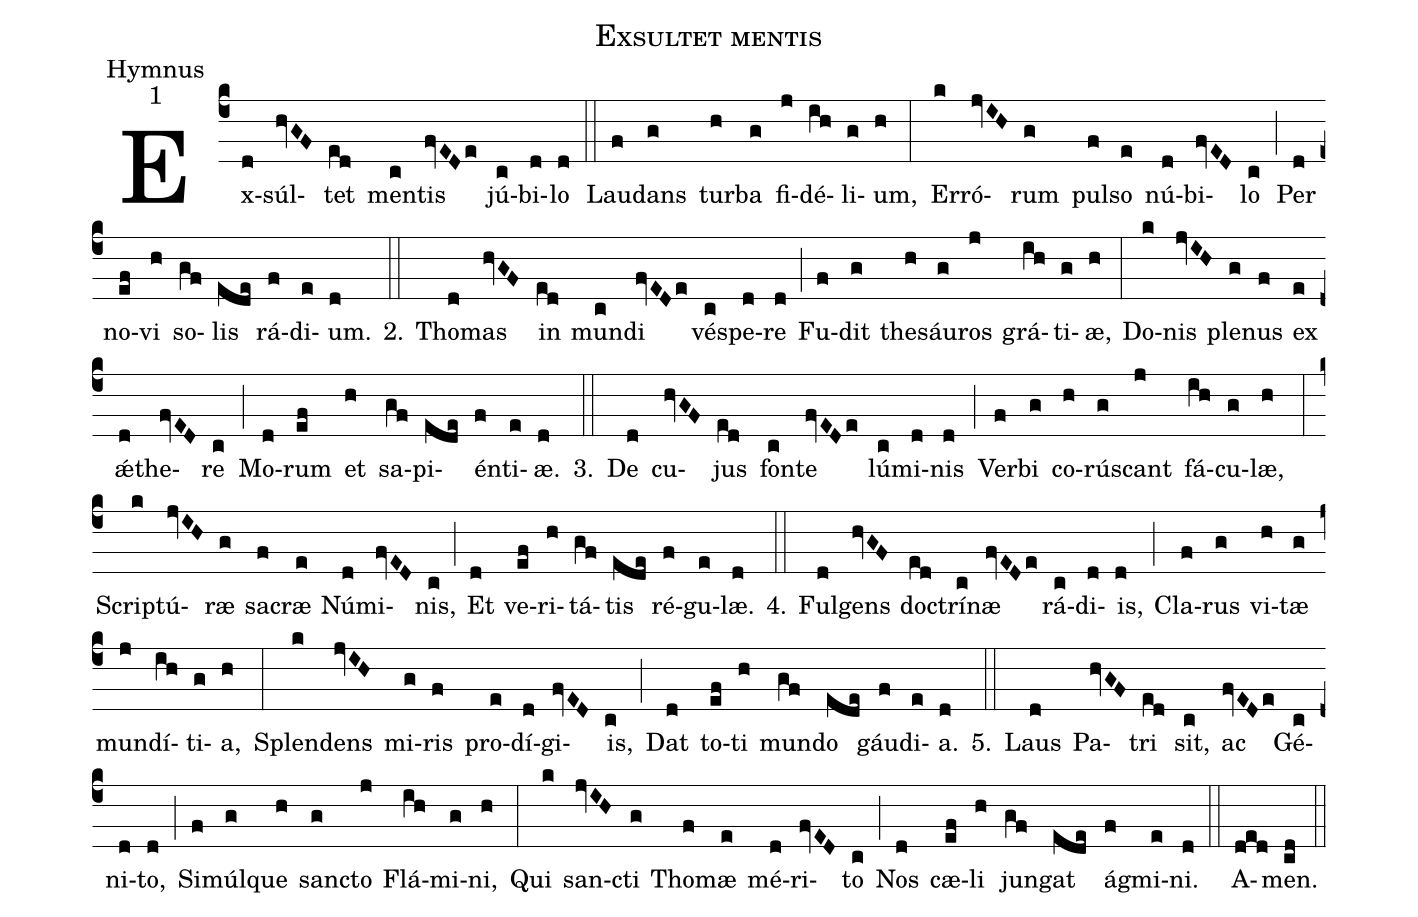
name:Exsultet mentis;
office-part:Hymnus;
mode:1;
%%
(c4) Ex(d)súl(hvGF)tet(ed) men(c)tis(fvEDe) jú(c)bi(d)lo(d) (::) Lau(f)dans(g) tur(h)ba(g) fi(j)dé(ih)li(g)um,(h) (:) Er(k)ró(jvIH)rum(g) pul(f)so(e) nú(d)bi(fvED)lo(c) (;) Per(d) no(ef)vi(h) so(gf)lis(ede) rá(f)di(e)um.(d) 2.(::) Tho(d)mas(hvGF) in(ed) mun(c)di(fvEDe) vé(c)spe(d)re(d) (;) Fu(f)dit(g) the(h)sáu(g)ros(j) grá(ih)ti(g)æ,(h) (:) Do(k)nis(jvIH) ple(g)nus(f) ex(e) <sp>'ae</sp>(d)the(fvED)re(c) (;) Mo(d)rum(ef) et(h) sa(gf)pi(ede)én(f)ti(e)æ.(d) 3.(::) De(d) cu(hvGF)jus(ed) fon(c)te(fvEDe) lú(c)mi(d)nis(d) (;) Ver(f)bi(g) co(h)rú(g)scant(j) fá(ih)cu(g)læ,(h) (:) Scrip(k)tú(jvIH)ræ(g) sa(f)cræ(e) Nú(d)mi(fvED)nis,(c) (;) Et(d) ve(ef)ri(h)tá(gf)tis(ede) ré(f)gu(e)læ.(d) 4.(::) Ful(d)gens(hvGF) do(ed)ctrí(c)næ(fvEDe) rá(c)di(d)is,(d) (;) Cla(f)rus(g) vi(h)tæ(g) mun(j)dí(ih)ti(g)a,(h) (:) Splen(k)dens(jvIH) mi(g)ris(f) pro(e)dí(d)gi(fvED)is,(c) (;) Dat(d) to(ef)ti(h) mun(gf)do(ede) gáu(f)di(e)a.(d) 5.(::) Laus(d) Pa(hvGF)tri(ed) sit,(c) ac(fvEDe) Gé(c)ni(d)to,(d) (;) Si(f)múl(g)que(h) san(g)cto(j) Flá(ih)mi(g)ni,(h) (:) Qui(k) san(jvIH)cti(g) Tho(f)mæ(e) mé(d)ri(fvED)to(c) (;) Nos(d) cæ(ef)li(h) jun(gf)gat(ede) ág(f)mi(e)ni.(d) (::) A(ded)men.(cd) (::)
